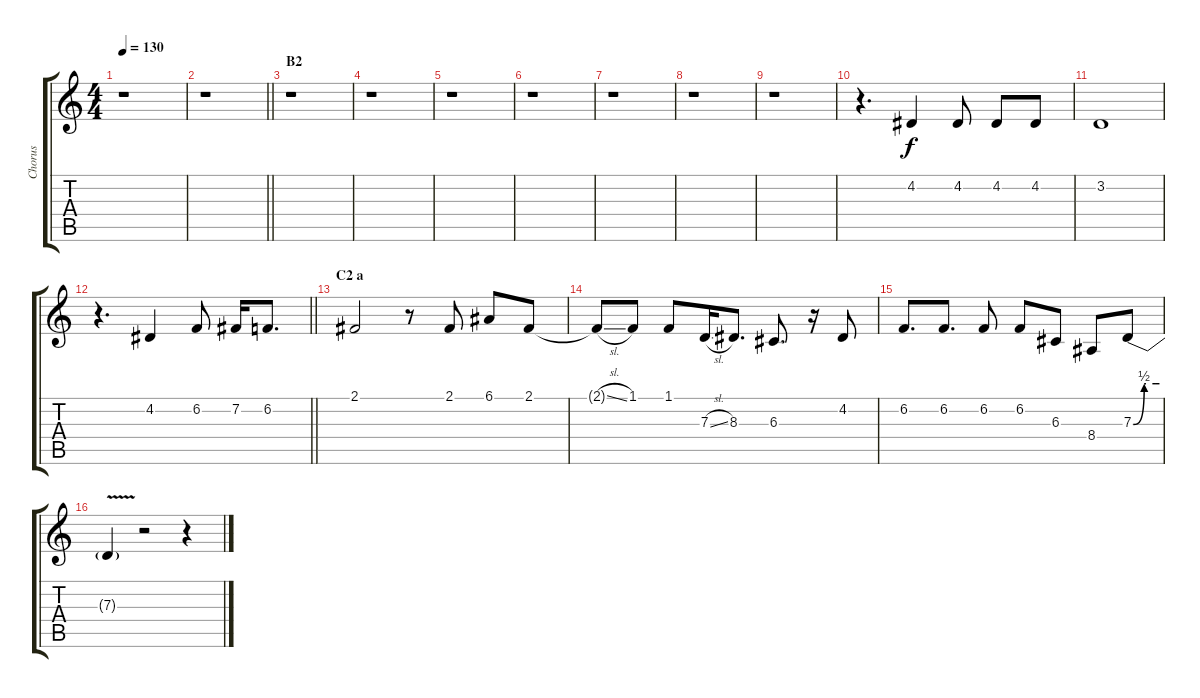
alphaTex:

\track ("Chorus" "Chorus") {instrument fx7echoes}
\staff {score tabs}
\tuning (E4 B3 G3 D3 A2 E2) {hide}
\ts (4 4)
\tempo 130
\clef g2
\ks c
r.1{dy f} |
\barLineRight lightlight
r.1 |
\section ("" "B2")
r.1 |
r.1 |
r.1 |
r.1 |
r.1 |
r.1 |
r.1 |
r.4{d} 4.2.4 4.2.8 4.2.8 4.2.8 |
3.2.1 |
\barLineRight lightlight
r.4{d} 4.2.4 6.2.8 7.2.16 6.2.8{d} |
\section ("" "C2 a")
2.1.2 r.8 2.1.8 6.1.8 2.1.8 |
2.1{sl t}.8 1.1.8 1.1.8 7.3{sl}.16 8.3.8{d} 6.3.8{d} r.16 4.2.8 |
6.2.8{d} 6.2.8{d} 6.2.8 6.2.8 6.3.8 8.4.8 7.3{be (custom 0 0 25 2 29 2 52 2 60 2)}.8 |
7.3{v t}.4 r.2 r.4
